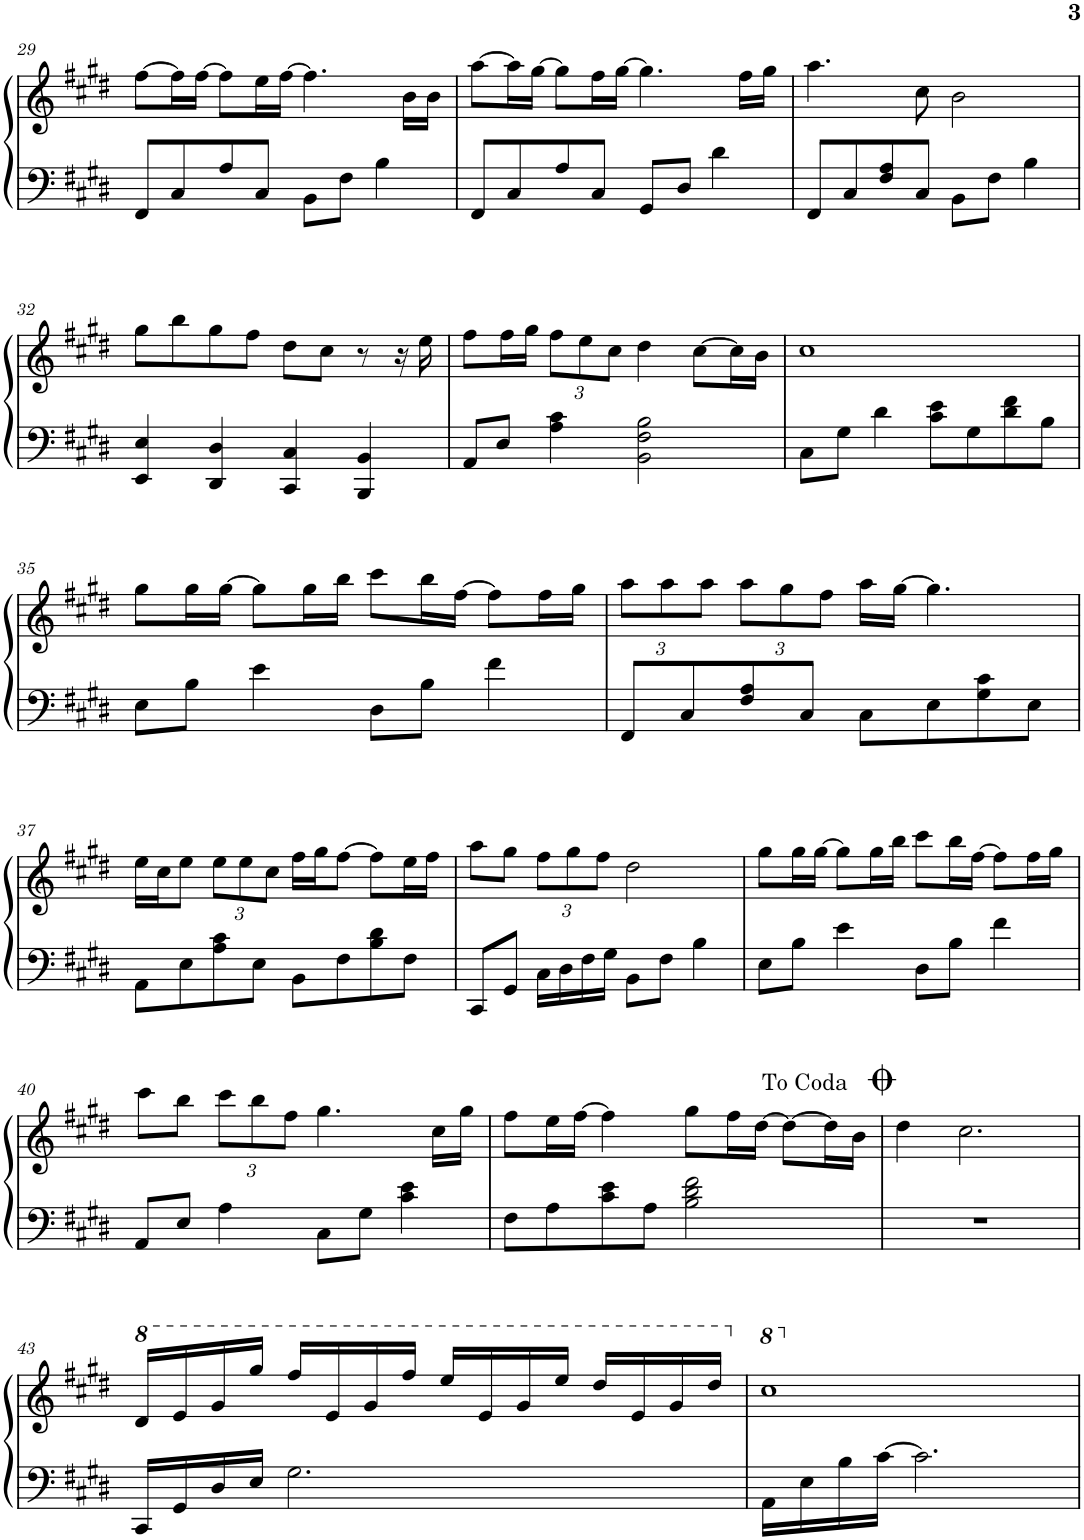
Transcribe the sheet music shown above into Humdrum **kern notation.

**kern	**kern
*part1	*part1
*staff2	*staff1
*I"Piano	*
*I'Pno.	*
!!LO:PB:g=z
*clefF4	*clefG2
*k[f#c#g#d#]	*k[f#c#g#d#]
*M4/4	*M4/4
=29	=29
8FF#/L	[8ff#\L
8C#/	16ff#\L]
.	[16ff#\JJ
8A/	8ff#\L]
8C#/J	16ee\L
.	[16ff#\JJ
8BB\L	4.ff#\]
8F#\J	.
4B\	.
.	16b\LL
.	16b\JJ
=30	=30
8FF#/L	[8aa\L
8C#/	16aa\L]
.	[16gg#\JJ
8A/	8gg#\L]
8C#/J	16ff#\L
.	[16gg#\JJ
8GG#/L	4.gg#\]
8F#/J	.
4d#\	.
.	16ff#\LL
.	16gg#\JJ
=31	=31
8FF#/L	4.aa\
8C#/	.
8F#/ 8A/	.
8C#/J	8cc#\
8BB\L	2b\
8F#\J	.
4B\	.
!!LO:LB:g=z
=32	=32
4EE/ 4E/	8gg#\L
.	8bb\
4DD#/ 4D#/	8gg#\
.	8ff#\J
4CC#/ 4C#/	8dd#\L
.	8cc#\J
4BBB/ 4BB/	8r
.	16r
.	16ee\
=33	=33
8AA/L	8ff#\L
8C#/J	16ff#\L
.	16gg#\JJ
*	*Xbrackettup
4A\ 4c#\	12ff#\L
.	12ee\
.	12cc#\J
2BB\ 2F#\ 2B\	4dd#\
.	[8cc#\L
.	16cc#\L]
.	16b\JJ
=34	=34
8C#\L	1cc#
8G#\J	.
4d#\	.
8c#\ 8e\L	.
8G#\	.
8d#\ 8f#\	.
8B\J	.
!!LO:LB:g=z
=35	=35
8E\L	8gg#\L
8B\J	16gg#\L
.	[16gg#\JJ
4e\	8gg#\L]
.	16gg#\L
.	16bb\JJ
8D#\L	8ccc#\L
8B\J	16bb\L
.	[16ff#\JJ
4f#\	8ff#\L]
.	16ff#\L
.	16gg#\JJ
=36	=36
8FF#/L	12aa\L
.	12aa\
8C#/	.
.	12aa\J
8F#/ 8A/	12aa\L
.	12gg#\
8C#/J	.
.	12ff#\J
8C#\L	16aa\LL
.	[16gg#\JJ
8E\	4.gg#\]
8G#\ 8c#\	.
8E\J	.
!!LO:LB:g=z
=37	=37
8AA\L	16ee\LL
.	16cc#\J
8E\	8ee\J
8A\ 8c#\	12ee\L
.	12ee\
8E\J	.
.	12cc#\J
8BB\L	16ff#\LL
.	16gg#\J
8F#\	[8ff#\J
8B\ 8d#\	8ff#\L]
8F#\J	16ee\L
.	16ff#\JJ
=38	=38
8CC#/L	8aa\L
8GG#/J	8gg#\J
16C#\LL	12ff#\L
16D#\	.
.	12gg#\
16F#\	.
.	12ff#\J
16G#\JJ	.
8BB\L	2dd#\
8F#\J	.
4B\	.
=39	=39
8E\L	8gg#\L
8B\J	16gg#\L
.	[16gg#\JJ
4e\	8gg#\L]
.	16gg#\L
.	16bb\JJ
8D#\L	8ccc#\L
8B\J	16bb\L
.	[16ff#\JJ
4f#\	8ff#\L]
.	16ff#\L
.	16gg#\JJ
!!LO:LB:g=z
=40	=40
8AA/L	8aa\L
8E/J	8bb\J
4A\	12ccc#\L
.	12bb\
.	12ff#\J
8C#\L	4.gg#\
8G#\J	.
4c#\ 4e\	.
.	16cc#\LL
.	16gg#\JJ
=41	=41
8F#\L	8ff#\L
8A\	16ee\L
.	[16ff#\JJ
8c#\ 8e\	4ff#\]
8A\J	.
2B\ 2d#\ 2f#\	8gg#\L
.	16ff#\L
.	[16dd#\JJ
.	8dd#\L_
.	16dd#\L]
.	16b\JJ
=42	=42
1r	4dd#\
.	2.cc#\
!!LO:LB:g=z
=43	=43
*	*8va
16CC#/LL	16dd#/LL
16GG#/	16ee/
16D#/	16gg#/
16E/JJ	16ggg#/JJ
2.G#\	16fff#/LL
.	16ee/
.	16gg#/
.	16fff#/JJ
.	16eee/LL
.	16ee/
.	16gg#/
.	16eee/JJ
.	16ddd#/LL
.	16ee/
.	16gg#/
.	16ddd#/JJ
=44	=44
*	*X8va
*	*8va
16AA\LL	1ccc#
16E\	.
16B\	.
[16c#\JJ	.
2.c#\]	.
*	*X8va
=	=
*-	*-
